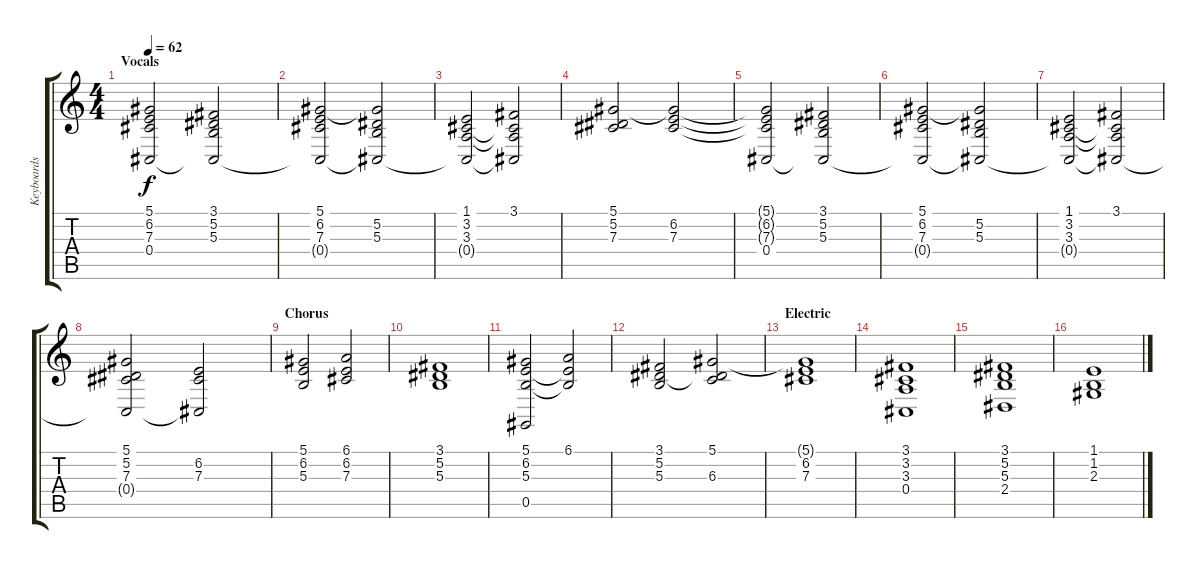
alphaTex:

\track ("Keyboards" "Keyboards") {instrument pad2warm}
\staff {score tabs}
\tuning (Eb4 Bb3 Gb3 Db3 Ab2 Eb2) {hide}
\ts (4 4)
\section ("" "Vocals")
\tempo 62
\clef g2
\ks c
(5.1 6.2 7.3 0.4).2{dy f} (3.1 5.2 5.3 0.4{t}).2 |
(5.1 6.2 7.3 0.4{t}).2 (5.1{t} 5.2 5.3 0.4{t}).2 |
(1.1 3.2 3.3 0.4{t}).2 (3.1 3.2{t} 3.3{t} 0.4{t}).2 |
(5.1 5.2 7.3).2 (5.1{t} 6.2 7.3).2 |
(5.1{t} 6.2{t} 7.3{t} 0.4).2 (3.1 5.2 5.3 0.4{t}).2 |
(5.1 6.2 7.3 0.4{t}).2 (5.1{t} 5.2 5.3 0.4{t}).2 |
(1.1 3.2 3.3 0.4{t}).2 (3.1 3.2{t} 3.3{t} 0.4{t}).2 |
(5.1 5.2 7.3 0.4{t}).2 (6.2 7.3 0.4{t}).2 |
\section ("" "Chorus")
(5.1 6.2 5.3).2 (6.1 6.2 7.3).2 |
(3.1 5.2 5.3).1 |
(5.1 6.2 5.3 0.5).2 (6.1 6.2{t} 5.3{t}).2 |
(3.1 5.2 5.3).2 (5.1 5.2{t} 6.3).2 |
\section ("" "Electric")
(5.1{t} 6.2 7.3).1 |
(3.1 3.2 3.3 0.4).1 |
(3.1 5.2 5.3 2.4).1 |
(1.1 1.2 2.3).1
